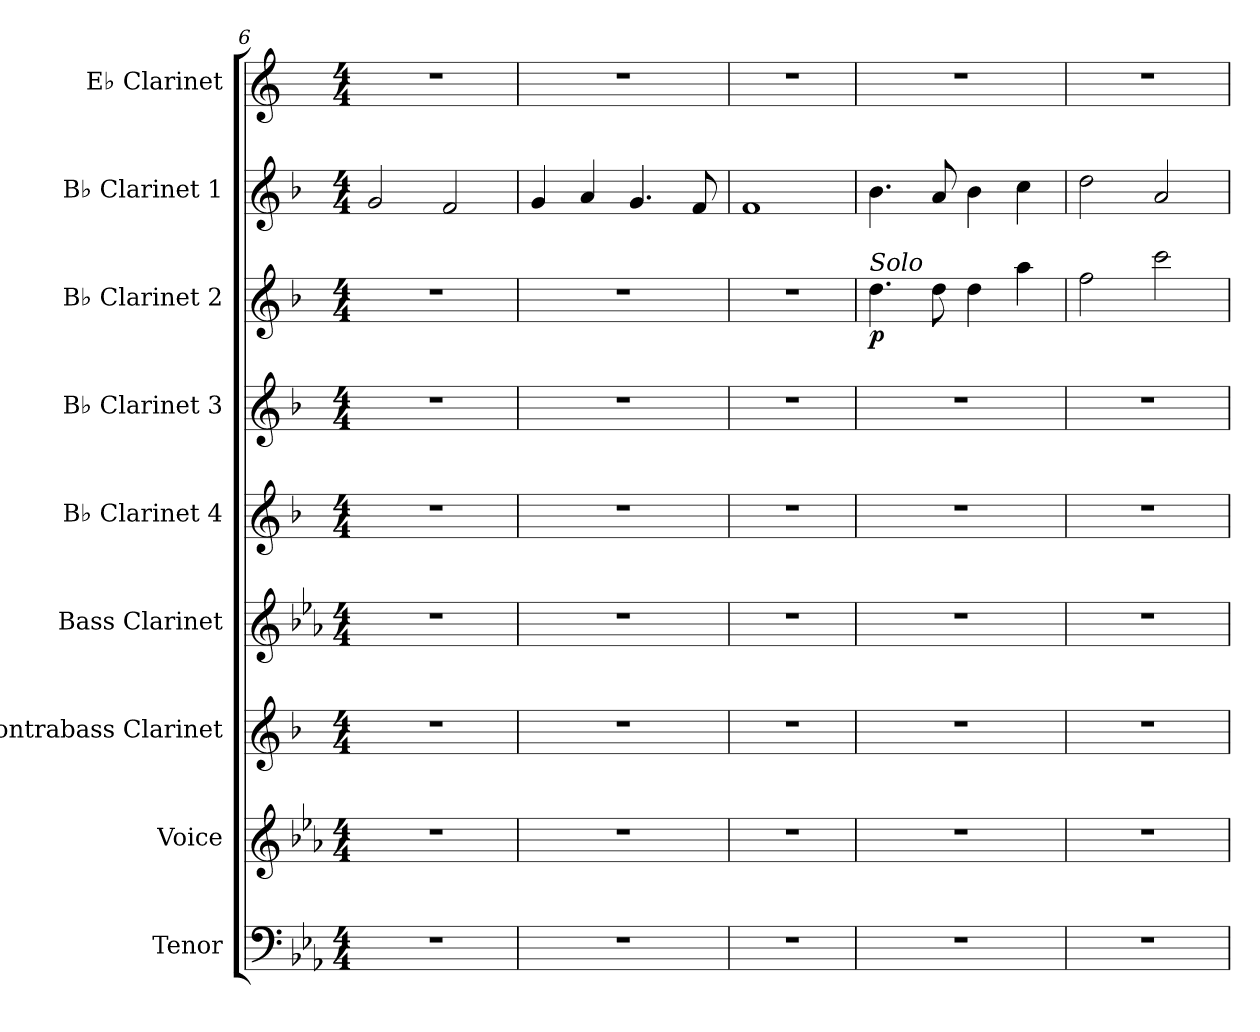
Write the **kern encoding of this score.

**kern	**kern	**kern	**kern	**kern	**kern	**kern	**dynam	**kern	**kern
*part9	*part8	*part7	*part6	*part5	*part4	*part3	*part3	*part2	*part1
*staff9	*staff8	*staff7	*staff6	*staff5	*staff4	*staff3	*staff3	*staff2	*staff1
*I"Tenor	*I"Voice	*I"Contrabass Clarinet	*I"Bass Clarinet	*I"B♭ Clarinet 4	*I"B♭ Clarinet 3	*I"B♭ Clarinet 2	*	*I"B♭ Clarinet 1	*I"E♭ Clarinet
*I'T.	*I'Vo.	*I'Cb. Cl.	*I'B. Cl.	*I'B♭ Cl. 4	*I'B♭ Cl. 3	*I'B♭ Cl. 2	*	*I'B♭ Cl. 1	*I'E♭ Cl.
*clefF4	*clefG2	*clefG2	*clefG2	*clefG2	*clefG2	*clefG2	*	*clefG2	*clefG2
*	*	*ITrd1c2	*ITrd8c14	*ITrd1c2	*ITrd1c2	*ITrd1c2	*	*ITrd1c2	*ITrd1c2
*k[b-e-a-]	*k[b-e-a-]	*k[b-e-a-]	*k[b-e-a-]	*k[b-e-a-]	*k[b-e-a-]	*k[b-e-a-]	*	*k[b-e-a-]	*k[b-e-]
*M4/4	*M4/4	*M4/4	*M4/4	*M4/4	*M4/4	*M4/4	*	*M4/4	*M4/4
=6	=6	=6	=6	=6	=6	=6	=6	=6	=6
1r	1r	1r	1r	1r	1r	1r	.	2f/	1r
.	.	.	.	.	.	.	.	2e-/	.
=7	=7	=7	=7	=7	=7	=7	=7	=7	=7
1r	1r	1r	1r	1r	1r	1r	.	4f/	1r
.	.	.	.	.	.	.	.	4g/	.
.	.	.	.	.	.	.	.	4.f/	.
.	.	.	.	.	.	.	.	8e-/	.
=8	=8	=8	=8	=8	=8	=8	=8	=8	=8
1r	1r	1r	1r	1r	1r	1r	.	1e-	1r
!!LO:PB:g=z
=9	=9	=9	=9	=9	=9	=9	=9	=9	=9
!	!	!	!	!	!	!LO:TX:a:i:t=Solo	!	!	!
!	!	!	!	!	!	!	!LO:DY:b	!	!
1r	1r	1r	1r	1r	1r	4.cc\	p	4.a-\	1r
.	.	.	.	.	.	8cc\	.	8g/	.
.	.	.	.	.	.	4cc\	.	4a-\	.
.	.	.	.	.	.	4gg\	.	4b-\	.
=10	=10	=10	=10	=10	=10	=10	=10	=10	=10
1r	1r	1r	1r	1r	1r	2ee-\	.	2cc\	1r
.	.	.	.	.	.	2bb-\	.	2g/	.
=	=	=	=	=	=	=	=	=	=
*-	*-	*-	*-	*-	*-	*-	*-	*-	*-
